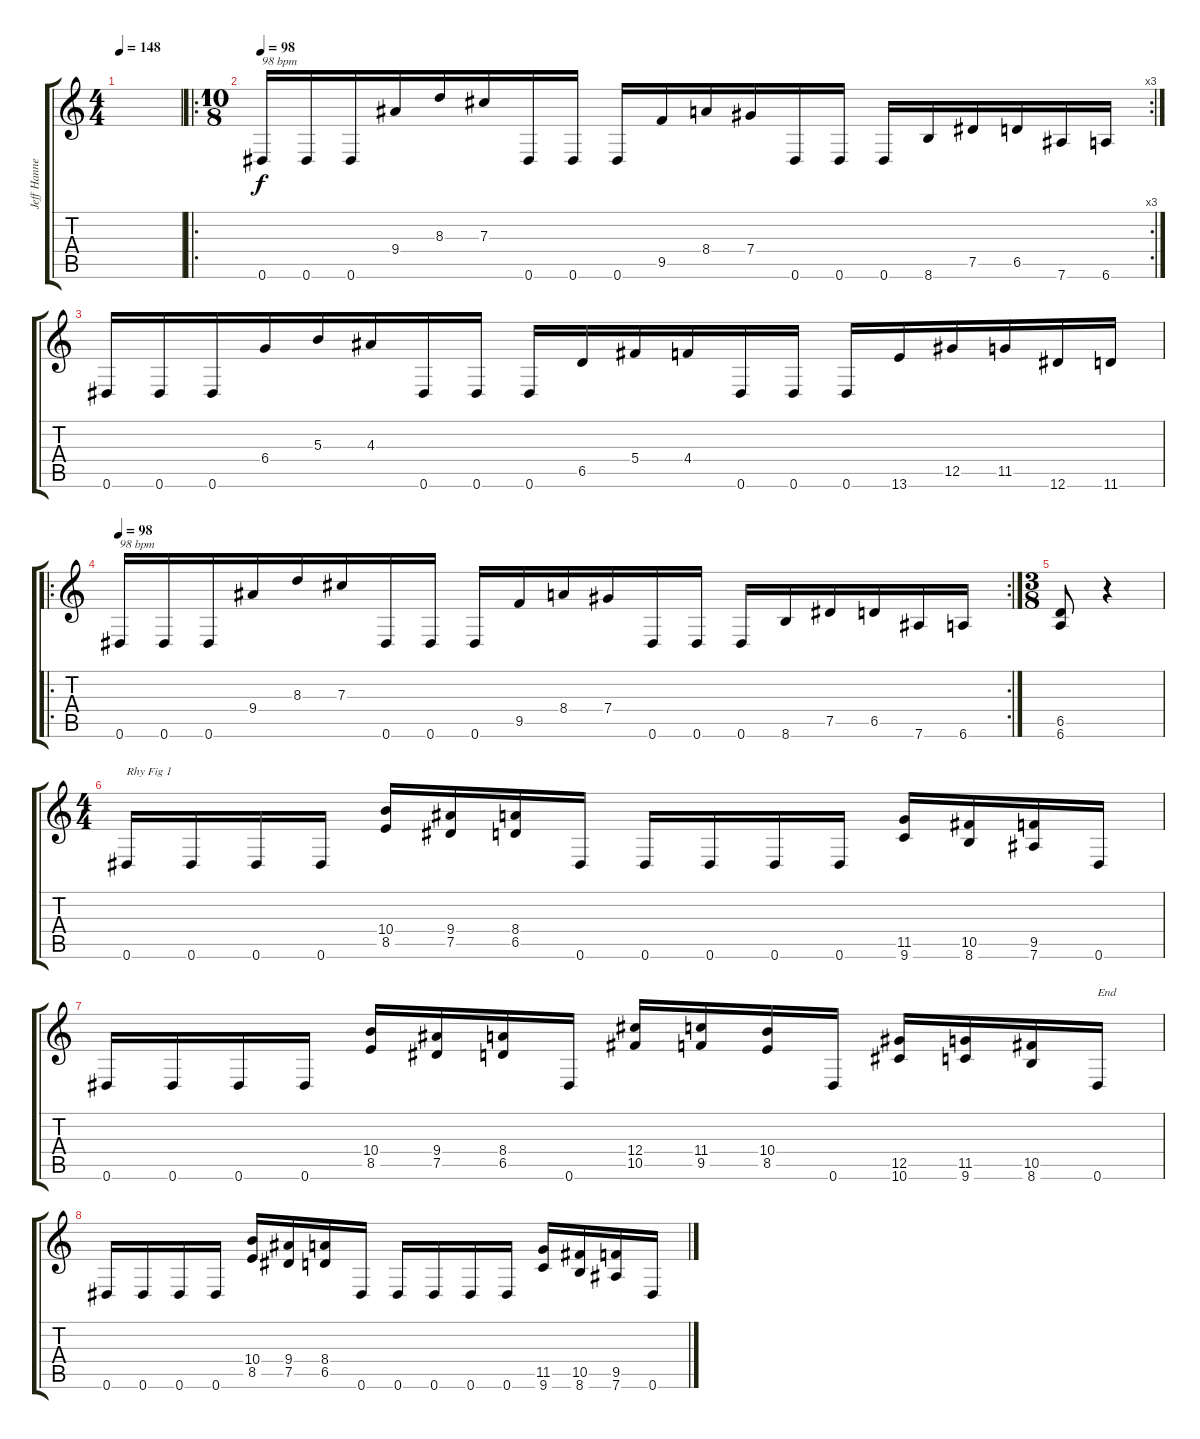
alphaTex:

\track ("Jeff Hanneman" "Jeff Hanne") {instrument distortionguitar}
\staff {score tabs}
\tuning (Eb4 Bb3 Gb3 Db3 Ab2 Eb2) {hide}
\ts (4 4)
\tempo 148
\tempo 98
\tempo 148
\clef g2
\ks c
|
\ro
\rc 3
\ts (10 8)
\tempo 98
0.6.16{txt "98 bpm"} 0.6.16 0.6.16 9.4.16 8.3.16 7.3.16 0.6.16 0.6.16 0.6.16 9.5.16 8.4.16 7.4.16 0.6.16 0.6.16 0.6.16 8.6.16 7.5.16 6.5.16 7.6.16 6.6.16 |
0.6.16 0.6.16 0.6.16 6.4.16 5.3.16 4.3.16 0.6.16 0.6.16 0.6.16 6.5.16 5.4.16 4.4.16 0.6.16 0.6.16 0.6.16 13.6.16 12.5.16 11.5.16 12.6.16 11.6.16 |
\ro
\rc 2
\tempo 98
0.6.16{txt "98 bpm"} 0.6.16 0.6.16 9.4.16 8.3.16 7.3.16 0.6.16 0.6.16 0.6.16 9.5.16 8.4.16 7.4.16 0.6.16 0.6.16 0.6.16 8.6.16 7.5.16 6.5.16 7.6.16 6.6.16 |
\ts (3 8)
(6.5 6.6).8 r.4 |
\ts (4 4)
0.6.16{txt "Rhy Fig 1"} 0.6.16 0.6.16 0.6.16 (10.4 8.5).16 (9.4 7.5).16 (8.4 6.5).16 0.6.16 0.6.16 0.6.16 0.6.16 0.6.16 (11.5 9.6).16 (10.5 8.6).16 (9.5 7.6).16 0.6.16 |
0.6.16 0.6.16 0.6.16 0.6.16 (10.4 8.5).16 (9.4 7.5).16 (8.4 6.5).16 0.6.16 (12.4 10.5).16 (11.4 9.5).16 (10.4 8.5).16 0.6.16 (12.5 10.6).16 (11.5 9.6).16 (10.5 8.6).16 0.6.16{txt "End"} |
0.6.16 0.6.16 0.6.16 0.6.16 (10.4 8.5).16 (9.4 7.5).16 (8.4 6.5).16 0.6.16 0.6.16 0.6.16 0.6.16 0.6.16 (11.5 9.6).16 (10.5 8.6).16 (9.5 7.6).16 0.6.16
